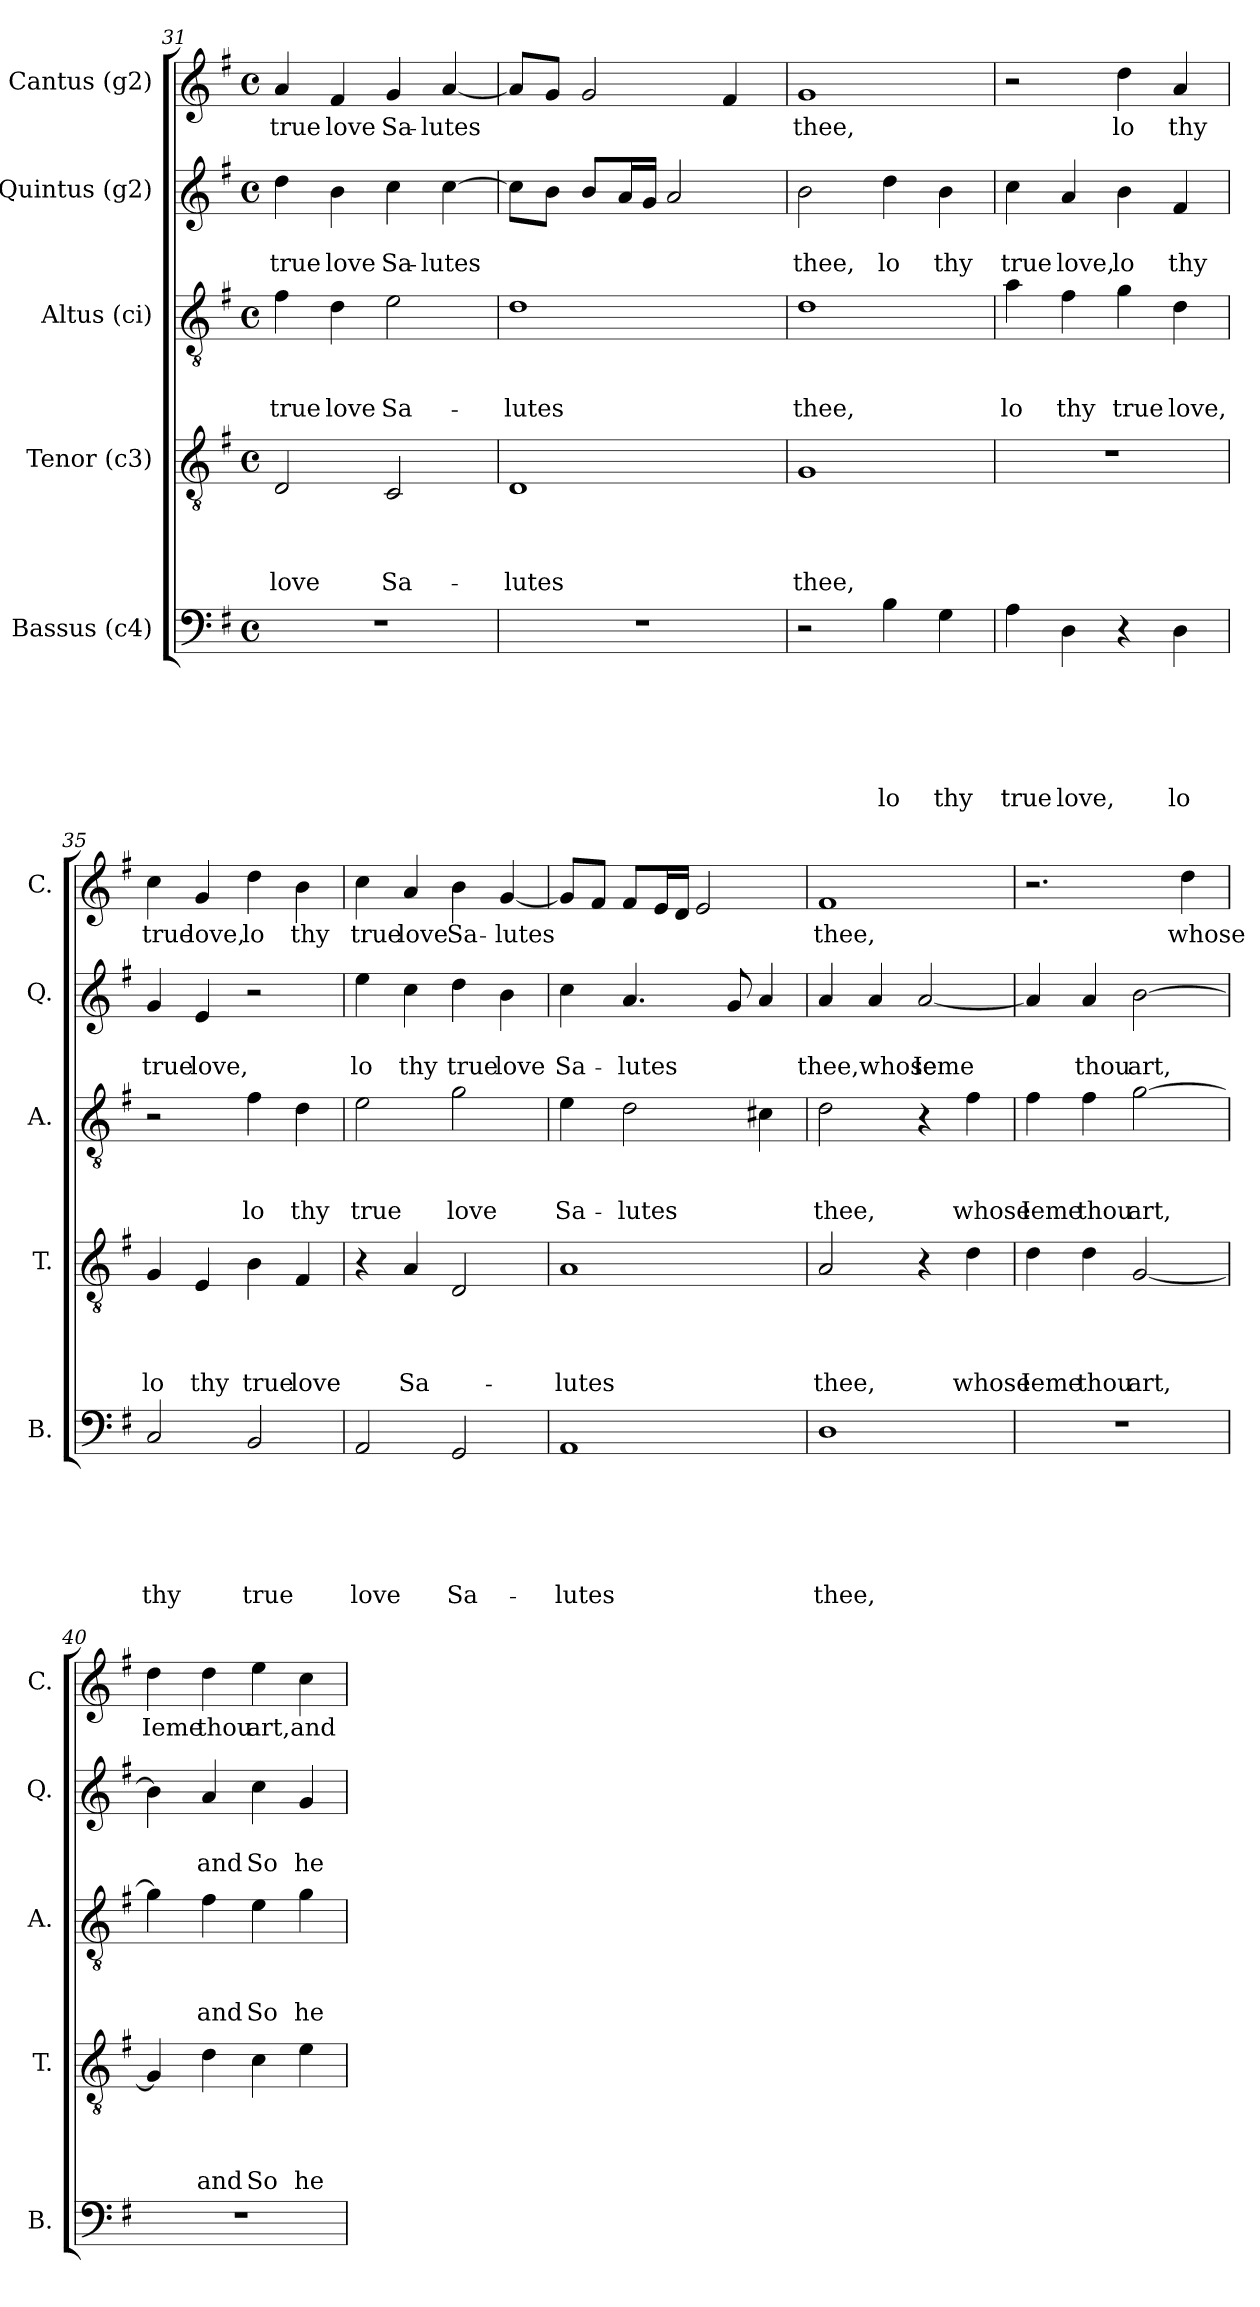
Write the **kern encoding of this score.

**kern	**text	**text	**text	**text	**text	**text	**kern	**text	**text	**text	**text	**kern	**text	**text	**text	**kern	**text	**text	**kern	**text
*part5	*part5	*part5	*part5	*part5	*part5	*part5	*part4	*part4	*part4	*part4	*part4	*part3	*part3	*part3	*part3	*part2	*part2	*part2	*part1	*part1
*staff5	*staff5	*staff5	*staff5	*staff5	*staff5	*staff5	*staff4	*staff4	*staff4	*staff4	*staff4	*staff3	*staff3	*staff3	*staff3	*staff2	*staff2	*staff2	*staff1	*staff1
*I"Bassus (c4)	*	*	*	*	*	*	*I"Tenor (c3)	*	*	*	*	*I"Altus (ci)	*	*	*	*I"Quintus (g2)	*	*	*I"Cantus (g2)	*
*I'B.	*	*	*	*	*	*	*I'T.	*	*	*	*	*I'A.	*	*	*	*I'Q.	*	*	*I'C.	*
!!LO:LB:g=z
*clefF4	*	*	*	*	*	*	*clefGv2	*	*	*	*	*clefGv2	*	*	*	*clefG2	*	*	*clefG2	*
*k[f#]	*	*	*	*	*	*	*k[f#]	*	*	*	*	*k[f#]	*	*	*	*k[f#]	*	*	*k[f#]	*
*G:	*	*	*	*	*	*	*G:	*	*	*	*	*G:	*	*	*	*G:	*	*	*G:	*
*M4/4	*	*	*	*	*	*	*M4/4	*	*	*	*	*M4/4	*	*	*	*M4/4	*	*	*M4/4	*
*met(c)	*	*	*	*	*	*	*met(c)	*	*	*	*	*met(c)	*	*	*	*met(c)	*	*	*met(c)	*
=31	=31	=31	=31	=31	=31	=31	=31	=31	=31	=31	=31	=31	=31	=31	=31	=31	=31	=31	=31	=31
!	!	!	!	!	!	!	!	!	!	!	!LO:LY:b	!	!	!	!LO:LY:b	!	!	!LO:LY:b	!	!LO:LY:b
1r	.	.	.	.	.	.	2D/	.	.	.	love	4f#\	.	.	true	4dd\	.	true	4a/	true
!	!	!	!	!	!	!	!	!	!	!	!	!	!	!	!LO:LY:b	!	!	!LO:LY:b	!	!LO:LY:b
.	.	.	.	.	.	.	.	.	.	.	.	4d\	.	.	love	4b\	.	love	4f#/	love
!	!	!	!	!	!	!	!	!	!	!	!LO:LY:b	!	!	!	!LO:LY:b	!	!	!LO:LY:b	!	!LO:LY:b
.	.	.	.	.	.	.	2C/	.	.	.	Sa-	2e\	.	.	Sa-	4cc\	.	Sa-	4g/	Sa-
!	!	!	!	!	!	!	!	!	!	!	!	!	!	!	!	!	!	!LO:LY:b	!	!LO:LY:b
.	.	.	.	.	.	.	.	.	.	.	.	.	.	.	.	[>4cc\	.	-lutes	[<4a/	-lutes
=32	=32	=32	=32	=32	=32	=32	=32	=32	=32	=32	=32	=32	=32	=32	=32	=32	=32	=32	=32	=32
!	!	!	!	!	!	!	!	!	!	!	!LO:LY:b	!	!	!	!LO:LY:b	!	!	!	!	!
1r	.	.	.	.	.	.	1D	.	.	.	-lutes	1d	.	.	-lutes	8cc\L]	.	.	8a/L]	.
.	.	.	.	.	.	.	.	.	.	.	.	.	.	.	.	8b\J	.	.	8g/J	.
.	.	.	.	.	.	.	.	.	.	.	.	.	.	.	.	8b/L	.	.	2g/	.
.	.	.	.	.	.	.	.	.	.	.	.	.	.	.	.	16a/L	.	.	.	.
.	.	.	.	.	.	.	.	.	.	.	.	.	.	.	.	16g/JJ	.	.	.	.
.	.	.	.	.	.	.	.	.	.	.	.	.	.	.	.	2a/	.	.	.	.
.	.	.	.	.	.	.	.	.	.	.	.	.	.	.	.	.	.	.	4f#/	.
=33	=33	=33	=33	=33	=33	=33	=33	=33	=33	=33	=33	=33	=33	=33	=33	=33	=33	=33	=33	=33
!	!	!	!	!	!	!	!	!	!	!	!LO:LY:b	!	!	!	!LO:LY:b	!	!	!LO:LY:b	!	!LO:LY:b
2r	.	.	.	.	.	.	1G	.	.	.	thee,	1d	.	.	thee,	2b\	.	thee,	1g	thee,
!	!	!	!	!	!	!LO:LY:b	!	!	!	!	!	!	!	!	!	!	!	!LO:LY:b	!	!
4B\	.	.	.	.	.	lo	.	.	.	.	.	.	.	.	.	4dd\	.	lo	.	.
!	!	!	!	!	!	!LO:LY:b	!	!	!	!	!	!	!	!	!	!	!	!LO:LY:b	!	!
4G\	.	.	.	.	.	thy	.	.	.	.	.	.	.	.	.	4b\	.	thy	.	.
=34	=34	=34	=34	=34	=34	=34	=34	=34	=34	=34	=34	=34	=34	=34	=34	=34	=34	=34	=34	=34
!	!	!	!	!	!	!LO:LY:b	!	!	!	!	!	!	!	!	!LO:LY:b	!	!	!LO:LY:b	!	!
4A\	.	.	.	.	.	true	1r	.	.	.	.	4a\	.	.	lo	4cc\	.	true	2r	.
!	!	!	!	!	!	!LO:LY:b	!	!	!	!	!	!	!	!	!LO:LY:b	!	!	!LO:LY:b	!	!
4D\	.	.	.	.	.	love,	.	.	.	.	.	4f#\	.	.	thy	4a/	.	love,	.	.
!	!	!	!	!	!	!	!	!	!	!	!	!	!	!	!LO:LY:b	!	!	!LO:LY:b	!	!LO:LY:b
4r	.	.	.	.	.	.	.	.	.	.	.	4g\	.	.	true	4b\	.	lo	4dd\	lo
!	!	!	!	!	!	!LO:LY:b	!	!	!	!	!	!	!	!	!LO:LY:b	!	!	!LO:LY:b	!	!LO:LY:b
4D\	.	.	.	.	.	lo	.	.	.	.	.	4d\	.	.	love,	4f#/	.	thy	4a/	thy
=35	=35	=35	=35	=35	=35	=35	=35	=35	=35	=35	=35	=35	=35	=35	=35	=35	=35	=35	=35	=35
!	!	!	!	!	!	!LO:LY:b	!	!	!	!	!LO:LY:b	!	!	!	!	!	!	!LO:LY:b	!	!LO:LY:b
2C/	.	.	.	.	.	thy	4G/	.	.	.	lo	2r	.	.	.	4g/	.	true	4cc\	true
!	!	!	!	!	!	!	!	!	!	!	!LO:LY:b	!	!	!	!	!	!	!LO:LY:b	!	!LO:LY:b
.	.	.	.	.	.	.	4E/	.	.	.	thy	.	.	.	.	4e/	.	love,	4g/	love,
!	!	!	!	!	!	!LO:LY:b	!	!	!	!	!LO:LY:b	!	!	!	!LO:LY:b	!	!	!	!	!LO:LY:b
2BB/	.	.	.	.	.	true	4B\	.	.	.	true	4f#\	.	.	lo	2r	.	.	4dd\	lo
!	!	!	!	!	!	!	!	!	!	!	!LO:LY:b	!	!	!	!LO:LY:b	!	!	!	!	!LO:LY:b
.	.	.	.	.	.	.	4F#/	.	.	.	love	4d\	.	.	thy	.	.	.	4b\	thy
=36	=36	=36	=36	=36	=36	=36	=36	=36	=36	=36	=36	=36	=36	=36	=36	=36	=36	=36	=36	=36
!	!	!	!	!	!	!LO:LY:b	!	!	!	!	!	!	!	!	!LO:LY:b	!	!	!LO:LY:b	!	!LO:LY:b
2AA/	.	.	.	.	.	love	4r	.	.	.	.	2e\	.	.	true	4ee\	.	lo	4cc\	true
!	!	!	!	!	!	!	!	!	!	!	!LO:LY:b	!	!	!	!	!	!	!LO:LY:b	!	!LO:LY:b
.	.	.	.	.	.	.	4A/	.	.	.	Sa-	.	.	.	.	4cc\	.	thy	4a/	love
!	!	!	!	!	!	!LO:LY:b	!	!	!	!	!	!	!	!	!LO:LY:b	!	!	!LO:LY:b	!	!LO:LY:b
2GG/	.	.	.	.	.	Sa-	2D/	.	.	.	.	2g\	.	.	love	4dd\	.	true	4b\	Sa-
!	!	!	!	!	!	!	!	!	!	!	!	!	!	!	!	!	!	!LO:LY:b	!	!LO:LY:b
.	.	.	.	.	.	.	.	.	.	.	.	.	.	.	.	4b\	.	love	[>4g/	-lutes
!!LO:PB:g=z
=37	=37	=37	=37	=37	=37	=37	=37	=37	=37	=37	=37	=37	=37	=37	=37	=37	=37	=37	=37	=37
!	!	!	!	!	!	!LO:LY:b	!	!	!	!	!LO:LY:b	!	!	!	!LO:LY:b	!	!	!LO:LY:b	!	!
1AA	.	.	.	.	.	-lutes	1A	.	.	.	-lutes	4e\	.	.	Sa-	4cc\	.	Sa-	8g/L]	.
.	.	.	.	.	.	.	.	.	.	.	.	.	.	.	.	.	.	.	8f#/J	.
!	!	!	!	!	!	!	!	!	!	!	!	!	!	!	!LO:LY:b	!	!	!LO:LY:b	!	!
.	.	.	.	.	.	.	.	.	.	.	.	2d\	.	.	-lutes	4.a/	.	-lutes	8f#/L	.
.	.	.	.	.	.	.	.	.	.	.	.	.	.	.	.	.	.	.	16e/L	.
.	.	.	.	.	.	.	.	.	.	.	.	.	.	.	.	.	.	.	16d/JJ	.
.	.	.	.	.	.	.	.	.	.	.	.	.	.	.	.	.	.	.	2e/	.
.	.	.	.	.	.	.	.	.	.	.	.	.	.	.	.	8g/	.	.	.	.
.	.	.	.	.	.	.	.	.	.	.	.	4c#X\	.	.	.	4a/	.	.	.	.
=38	=38	=38	=38	=38	=38	=38	=38	=38	=38	=38	=38	=38	=38	=38	=38	=38	=38	=38	=38	=38
!	!	!	!	!	!	!LO:LY:b	!	!	!	!	!LO:LY:b	!	!	!	!LO:LY:b	!	!	!LO:LY:b	!	!LO:LY:b
1D	.	.	.	.	.	thee,	2A/	.	.	.	thee,	2d\	.	.	thee,	4a/	.	thee,whose	1f#	thee,
.	.	.	.	.	.	.	.	.	.	.	.	.	.	.	.	4a/	.	.	.	.
!	!	!	!	!	!	!	!	!	!	!	!	!	!	!	!	!	!	!LO:LY:b	!	!
.	.	.	.	.	.	.	4r	.	.	.	.	4r	.	.	.	[<2a/	.	Ieme	.	.
!	!	!	!	!	!	!	!	!	!	!	!LO:LY:b	!	!	!	!LO:LY:b	!	!	!	!	!
.	.	.	.	.	.	.	4d\	.	.	.	whose	4f#\	.	.	whose	.	.	.	.	.
=39	=39	=39	=39	=39	=39	=39	=39	=39	=39	=39	=39	=39	=39	=39	=39	=39	=39	=39	=39	=39
!	!	!	!	!	!	!	!	!	!	!	!LO:LY:b	!	!	!	!LO:LY:b	!	!	!	!	!
1r	.	.	.	.	.	.	4d\	.	.	.	Ieme	4f#\	.	.	Ieme	4a/]	.	.	2.r	.
!	!	!	!	!	!	!	!	!	!	!	!LO:LY:b	!	!	!	!LO:LY:b	!	!	!LO:LY:b	!	!
.	.	.	.	.	.	.	4d\	.	.	.	thou	4f#\	.	.	thou	4a/	.	thou	.	.
!	!	!	!	!	!	!	!	!	!	!	!LO:LY:b	!	!	!	!LO:LY:b	!	!	!LO:LY:b	!	!
.	.	.	.	.	.	.	[<2G/	.	.	.	art,	[>2g\	.	.	art,	[>2b\	.	art,	.	.
!	!	!	!	!	!	!	!	!	!	!	!	!	!	!	!	!	!	!	!	!LO:LY:b:rj
.	.	.	.	.	.	.	.	.	.	.	.	.	.	.	.	.	.	.	4dd\	whose
=40	=40	=40	=40	=40	=40	=40	=40	=40	=40	=40	=40	=40	=40	=40	=40	=40	=40	=40	=40	=40
!	!	!	!	!	!	!	!	!	!	!	!	!	!	!	!	!	!	!	!	!LO:LY:b
1r	.	.	.	.	.	.	4G/]	.	.	.	.	4g\]	.	.	.	4b\]	.	.	4dd\	Ieme
!	!	!	!	!	!	!	!	!	!	!	!LO:LY:b	!	!	!	!LO:LY:b	!	!	!LO:LY:b	!	!LO:LY:b
.	.	.	.	.	.	.	4d\	.	.	.	and	4f#\	.	.	and	4a/	.	and	4dd\	thou
!	!	!	!	!	!	!	!	!	!	!	!LO:LY:b	!	!	!	!LO:LY:b	!	!	!LO:LY:b	!	!LO:LY:b
.	.	.	.	.	.	.	4c\	.	.	.	So	4e\	.	.	So	4cc\	.	So	4ee\	art,and
!	!	!	!	!	!	!	!	!	!	!	!LO:LY:b	!	!	!	!LO:LY:b	!	!	!LO:LY:b	!	!
.	.	.	.	.	.	.	4e\	.	.	.	he	4g\	.	.	he	4g/	.	he	4cc\	.
=	=	=	=	=	=	=	=	=	=	=	=	=	=	=	=	=	=	=	=	=
*-	*-	*-	*-	*-	*-	*-	*-	*-	*-	*-	*-	*-	*-	*-	*-	*-	*-	*-	*-	*-
